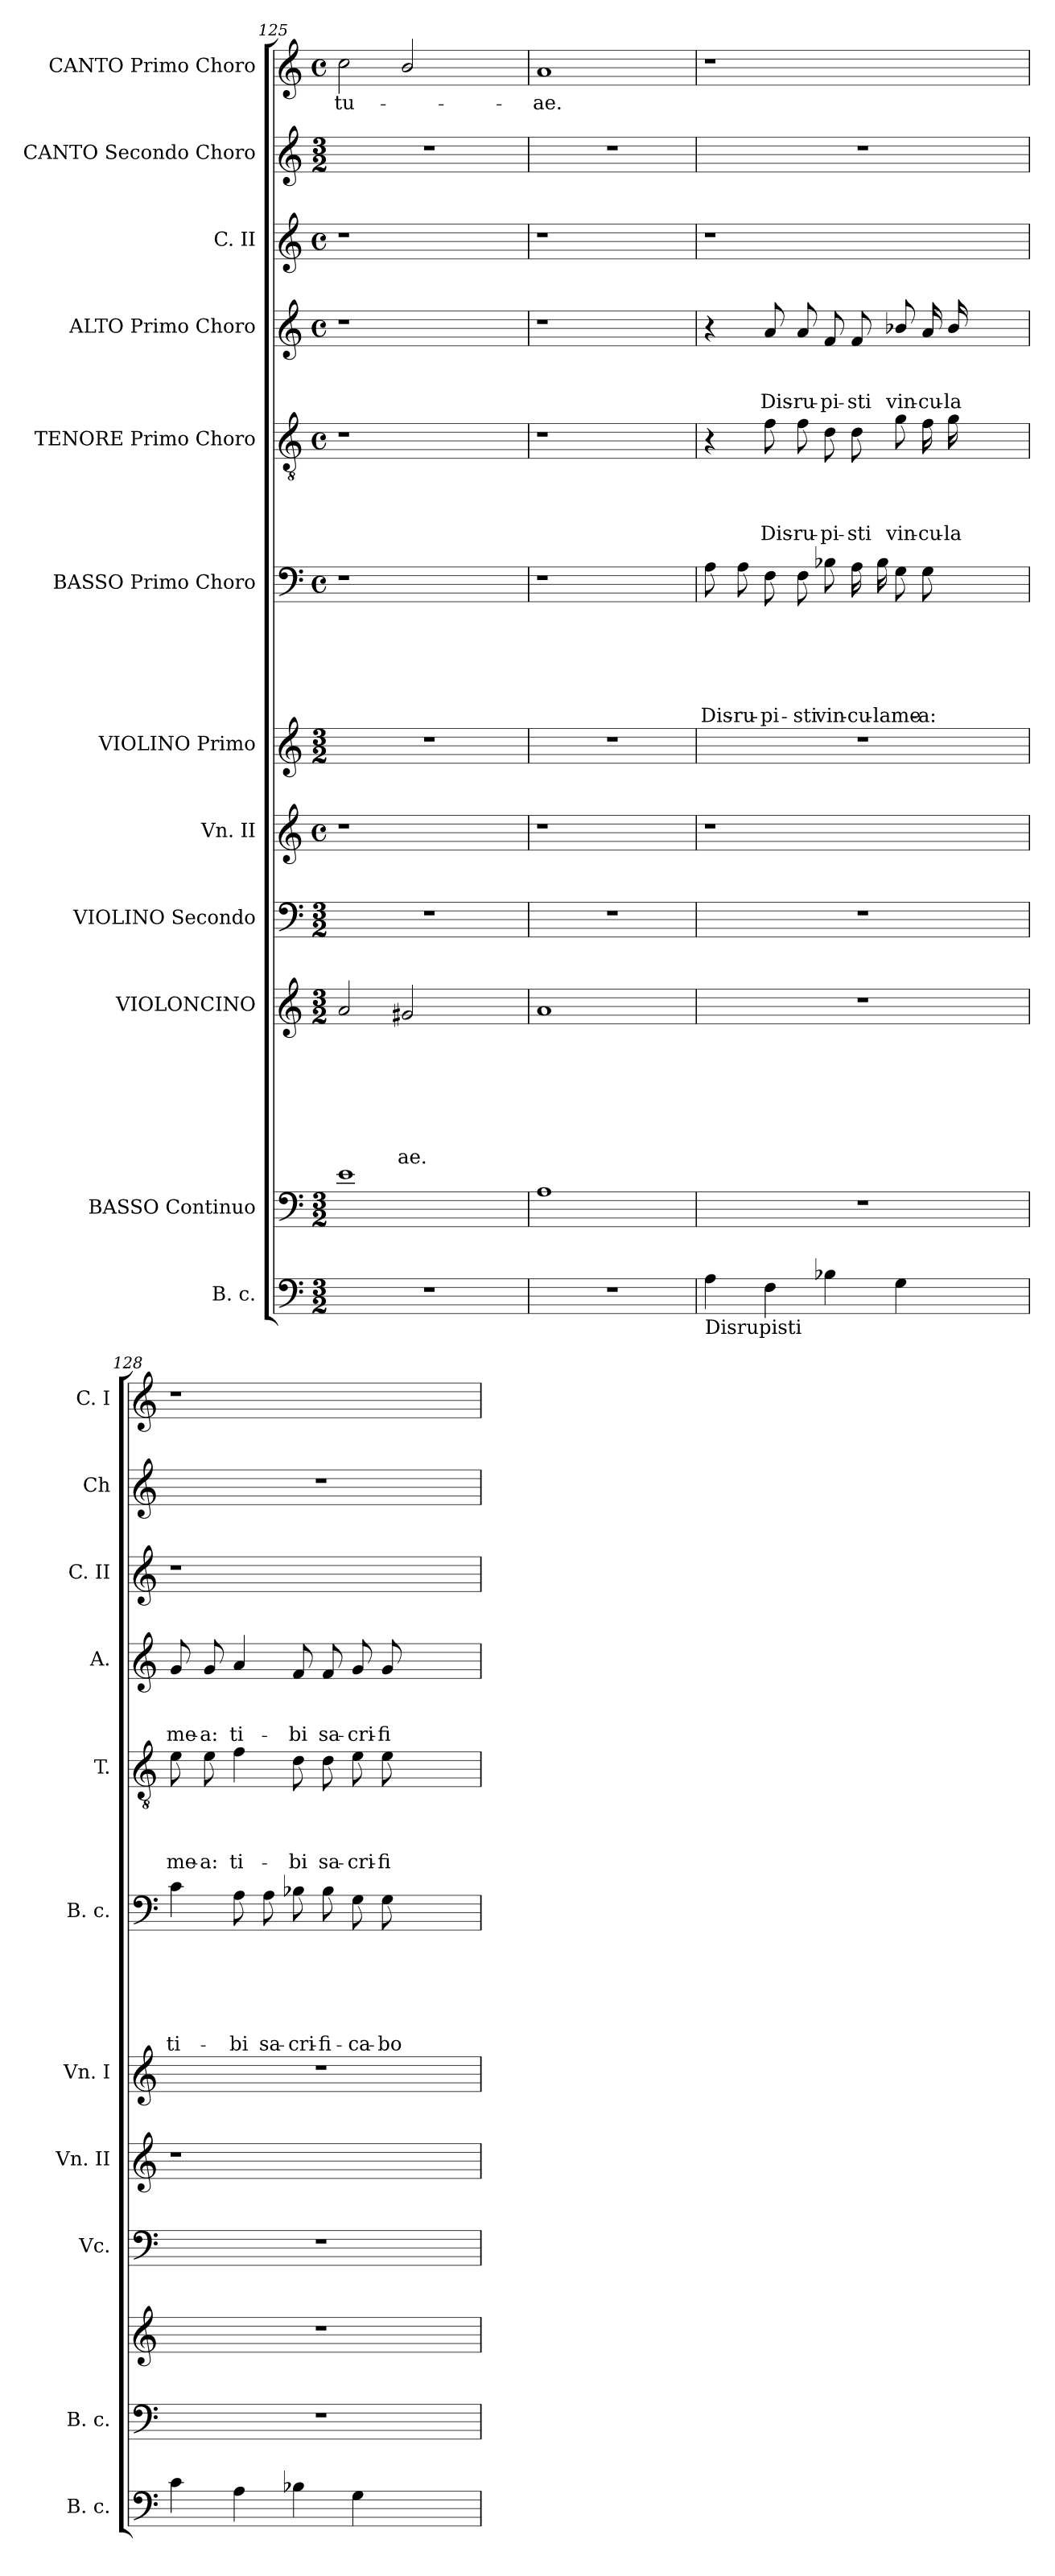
**kern	**kern	**kern	**text	**text	**text	**text	**text	**text	**text	**kern	**kern	**kern	**kern	**text	**text	**text	**text	**text	**text	**kern	**text	**text	**text	**text	**kern	**text	**text	**text	**kern	**kern	**kern	**text
*part12	*part11	*part10	*part10	*part10	*part10	*part10	*part10	*part10	*part10	*part9	*part8	*part7	*part6	*part6	*part6	*part6	*part6	*part6	*part6	*part5	*part5	*part5	*part5	*part5	*part4	*part4	*part4	*part4	*part3	*part2	*part1	*part1
*staff12	*staff11	*staff10	*staff10	*staff10	*staff10	*staff10	*staff10	*staff10	*staff10	*staff9	*staff8	*staff7	*staff6	*staff6	*staff6	*staff6	*staff6	*staff6	*staff6	*staff5	*staff5	*staff5	*staff5	*staff5	*staff4	*staff4	*staff4	*staff4	*staff3	*staff2	*staff1	*staff1
*I"B. c.	*I"BASSO Continuo	*I"VIOLONCINO	*	*	*	*	*	*	*	*I"VIOLINO Secondo	*I"Vn. II	*I"VIOLINO Primo	*I"BASSO Primo Choro	*	*	*	*	*	*	*I"TENORE Primo Choro	*	*	*	*	*I"ALTO Primo Choro	*	*	*	*I"C. II	*I"CANTO Secondo Choro	*I"CANTO Primo Choro	*
*I'B. c.	*I'B. c.	*	*	*	*	*	*	*	*	*I'Vc.	*I'Vn. II	*I'Vn. I	*I'B. c.	*	*	*	*	*	*	*I'T.	*	*	*	*	*I'A.	*	*	*	*I'C. II	*I'Ch	*I'C. I	*
*clefF4	*clefF4	*clefG2	*	*	*	*	*	*	*	*clefF4	*clefG2	*clefG2	*clefF4	*	*	*	*	*	*	*clefGv2	*	*	*	*	*clefG2	*	*	*	*clefG2	*clefG2	*clefG2	*
*	*ITrd7c12	*	*	*	*	*	*	*	*	*	*	*	*	*	*	*	*	*	*	*	*	*	*	*	*	*	*	*	*	*	*	*
*k[]	*k[]	*k[]	*	*	*	*	*	*	*	*k[]	*k[]	*k[]	*k[]	*	*	*	*	*	*	*k[]	*	*	*	*	*k[]	*	*	*	*k[]	*k[]	*k[]	*
*C:	*C:	*C:	*	*	*	*	*	*	*	*C:	*C:	*C:	*C:	*	*	*	*	*	*	*C:	*	*	*	*	*C:	*	*	*	*C:	*C:	*C:	*
*M3/2	*M3/2	*M3/2	*	*	*	*	*	*	*	*M3/2	*M4/4	*M3/2	*M4/4	*	*	*	*	*	*	*M4/4	*	*	*	*	*M4/4	*	*	*	*M4/4	*M3/2	*M4/4	*
*	*	*	*	*	*	*	*	*	*	*	*met(c)	*	*met(c)	*	*	*	*	*	*	*met(c)	*	*	*	*	*met(c)	*	*	*	*met(c)	*	*met(c)	*
=125	=125	=125	=125	=125	=125	=125	=125	=125	=125	=125	=125	=125	=125	=125	=125	=125	=125	=125	=125	=125	=125	=125	=125	=125	=125	=125	=125	=125	=125	=125	=125	=125
!	!	!	!	!	!	!	!	!	!	!	!	!	!	!	!	!	!	!	!	!	!	!	!	!	!	!	!	!	!	!	!	!LO:LY:b
1.r	1E	2a/	.	.	.	.	.	.	.	1.r	1r	1.r	1r	.	.	.	.	.	.	1r	.	.	.	.	1r	.	.	.	1r	1.r	2cc\	tu-
!	!	!	!	!	!	!	!	!	!LO:LY:b	!	!	!	!	!	!	!	!	!	!	!	!	!	!	!	!	!	!	!	!	!	!	!
.	.	2g#X/	.	.	.	.	.	.	-ae.	.	.	.	.	.	.	.	.	.	.	.	.	.	.	.	.	.	.	.	.	.	2b/	.
.	2ryy	2ryy	.	.	.	.	.	.	.	.	2ryy	.	2ryy	.	.	.	.	.	.	2ryy	.	.	.	.	2ryy	.	.	.	2ryy	.	2ryy	.
=126	=126	=126	=126	=126	=126	=126	=126	=126	=126	=126	=126	=126	=126	=126	=126	=126	=126	=126	=126	=126	=126	=126	=126	=126	=126	=126	=126	=126	=126	=126	=126	=126
!	!	!	!	!	!	!	!	!	!	!	!	!	!	!	!	!	!	!	!	!	!	!	!	!	!	!	!	!	!	!	!	!LO:LY:b
1.r	1AA	1a	.	.	.	.	.	.	.	1.r	1r	1.r	1r	.	.	.	.	.	.	1r	.	.	.	.	1r	.	.	.	1r	1.r	1a	-ae.
.	2ryy	2ryy	.	.	.	.	.	.	.	.	2ryy	.	2ryy	.	.	.	.	.	.	2ryy	.	.	.	.	2ryy	.	.	.	2ryy	.	2ryy	.
!!LO:PB:g=z
=127	=127	=127	=127	=127	=127	=127	=127	=127	=127	=127	=127	=127	=127	=127	=127	=127	=127	=127	=127	=127	=127	=127	=127	=127	=127	=127	=127	=127	=127	=127	=127	=127
!LO:TX:b:t=Disrupisti	!	!	!	!	!	!	!	!	!	!	!	!	!	!	!	!	!	!	!	!	!	!	!	!	!	!	!	!	!	!	!	!
!	!	!	!	!	!	!	!	!	!	!	!	!	!	!	!	!	!	!	!LO:LY:b	!	!	!	!	!	!	!	!	!	!	!	!	!
4A\	1.r	1.r	.	.	.	.	.	.	.	1.r	1r	1.r	8A\	.	.	.	.	.	Dis-	4r	.	.	.	.	4r	.	.	.	1r	1.r	1r	.
!	!	!	!	!	!	!	!	!	!	!	!	!	!	!	!	!	!	!	!LO:LY:b	!	!	!	!	!	!	!	!	!	!	!	!	!
.	.	.	.	.	.	.	.	.	.	.	.	.	8A\	.	.	.	.	.	-ru-	.	.	.	.	.	.	.	.	.	.	.	.	.
!	!	!	!	!	!	!	!	!	!	!	!	!	!	!	!	!	!	!	!LO:LY:b	!	!	!	!	!LO:LY:b	!	!	!	!LO:LY:b	!	!	!	!
4F\	.	.	.	.	.	.	.	.	.	.	.	.	8F\	.	.	.	.	.	-pi-	8f\	.	.	.	Dis-	8a/	.	.	Dis-	.	.	.	.
!	!	!	!	!	!	!	!	!	!	!	!	!	!	!	!	!	!	!	!LO:LY:b	!	!	!	!	!LO:LY:b	!	!	!	!LO:LY:b	!	!	!	!
.	.	.	.	.	.	.	.	.	.	.	.	.	8F\	.	.	.	.	.	-sti	8f\	.	.	.	-ru-	8a/	.	.	-ru-	.	.	.	.
!	!	!	!	!	!	!	!	!	!	!	!	!	!	!	!	!	!	!	!LO:LY:b	!	!	!	!	!LO:LY:b	!	!	!	!LO:LY:b	!	!	!	!
4B-X\	.	.	.	.	.	.	.	.	.	.	.	.	8B-X\	.	.	.	.	.	vin-	8d\	.	.	.	-pi-	8f/	.	.	-pi-	.	.	.	.
!	!	!	!	!	!	!	!	!	!	!	!	!	!	!	!	!	!	!	!LO:LY:b	!	!	!	!	!LO:LY:b	!	!	!	!LO:LY:b	!	!	!	!
.	.	.	.	.	.	.	.	.	.	.	.	.	16A\	.	.	.	.	.	-cu-	8d\	.	.	.	-sti	8f/	.	.	-sti	.	.	.	.
!	!	!	!	!	!	!	!	!	!	!	!	!	!	!	!	!	!	!	!LO:LY:b	!	!	!	!	!	!	!	!	!	!	!	!	!
.	.	.	.	.	.	.	.	.	.	.	.	.	16B-\	.	.	.	.	.	-lame-	.	.	.	.	.	.	.	.	.	.	.	.	.
!	!	!	!	!	!	!	!	!	!	!	!	!	!	!	!	!	!	!	!	!	!	!	!	!LO:LY:b	!	!	!	!LO:LY:b	!	!	!	!
4G\	.	.	.	.	.	.	.	.	.	.	.	.	8G\	.	.	.	.	.	.	8g\	.	.	.	vin-	8b-X/	.	.	vin-	.	.	.	.
!	!	!	!	!	!	!	!	!	!	!	!	!	!	!	!	!	!	!	!LO:LY:b	!	!	!	!	!LO:LY:b	!	!	!	!LO:LY:b	!	!	!	!
.	.	.	.	.	.	.	.	.	.	.	.	.	8G\	.	.	.	.	.	-a:	16f\	.	.	.	-cu-	16a/	.	.	-cu-	.	.	.	.
!	!	!	!	!	!	!	!	!	!	!	!	!	!	!	!	!	!	!	!	!	!	!	!	!LO:LY:b:rj	!	!	!	!LO:LY:b:rj	!	!	!	!
.	.	.	.	.	.	.	.	.	.	.	.	.	.	.	.	.	.	.	.	16g\	.	.	.	-la	16b-/	.	.	-la	.	.	.	.
2ryy	.	.	.	.	.	.	.	.	.	.	2ryy	.	2ryy	.	.	.	.	.	.	2ryy	.	.	.	.	2ryy	.	.	.	2ryy	.	2ryy	.
=128	=128	=128	=128	=128	=128	=128	=128	=128	=128	=128	=128	=128	=128	=128	=128	=128	=128	=128	=128	=128	=128	=128	=128	=128	=128	=128	=128	=128	=128	=128	=128	=128
!	!	!	!	!	!	!	!	!	!	!	!	!	!	!	!	!	!	!	!LO:LY:b	!	!	!	!	!LO:LY:b	!	!	!	!LO:LY:b	!	!	!	!
4c\	1.r	1.r	.	.	.	.	.	.	.	1.r	1r	1.r	4c\	.	.	.	.	.	ti-	8e\	.	.	.	me-	8g/	.	.	me-	1r	1.r	1r	.
!	!	!	!	!	!	!	!	!	!	!	!	!	!	!	!	!	!	!	!	!	!	!	!	!LO:LY:b	!	!	!	!LO:LY:b	!	!	!	!
.	.	.	.	.	.	.	.	.	.	.	.	.	.	.	.	.	.	.	.	8e\	.	.	.	-a:	8g/	.	.	-a:	.	.	.	.
!	!	!	!	!	!	!	!	!	!	!	!	!	!	!	!	!	!	!	!LO:LY:b	!	!	!	!	!LO:LY:b	!	!	!	!LO:LY:b	!	!	!	!
4A\	.	.	.	.	.	.	.	.	.	.	.	.	8A\	.	.	.	.	.	-bi	4f\	.	.	.	ti-	4a/	.	.	ti-	.	.	.	.
!	!	!	!	!	!	!	!	!	!	!	!	!	!	!	!	!	!	!	!LO:LY:b	!	!	!	!	!	!	!	!	!	!	!	!	!
.	.	.	.	.	.	.	.	.	.	.	.	.	8A\	.	.	.	.	.	sa-	.	.	.	.	.	.	.	.	.	.	.	.	.
!	!	!	!	!	!	!	!	!	!	!	!	!	!	!	!	!	!	!	!LO:LY:b:rj	!	!	!	!	!LO:LY:b	!	!	!	!LO:LY:b	!	!	!	!
4B-X\	.	.	.	.	.	.	.	.	.	.	.	.	8B-X\	.	.	.	.	.	-cri-	8d\	.	.	.	-bi	8f/	.	.	-bi	.	.	.	.
!	!	!	!	!	!	!	!	!	!	!	!	!	!	!	!	!	!	!	!LO:LY:b	!	!	!	!	!LO:LY:b	!	!	!	!LO:LY:b	!	!	!	!
.	.	.	.	.	.	.	.	.	.	.	.	.	8B-\	.	.	.	.	.	-fi-	8d\	.	.	.	sa-	8f/	.	.	sa-	.	.	.	.
!	!	!	!	!	!	!	!	!	!	!	!	!	!	!	!	!	!	!	!LO:LY:b	!	!	!	!	!LO:LY:b:rj	!	!	!	!LO:LY:b:rj	!	!	!	!
4G\	.	.	.	.	.	.	.	.	.	.	.	.	8G\	.	.	.	.	.	-ca-	8e\	.	.	.	-cri-	8g/	.	.	-cri-	.	.	.	.
!	!	!	!	!	!	!	!	!	!	!	!	!	!	!	!	!	!	!	!LO:LY:b:rj	!	!	!	!	!LO:LY:b	!	!	!	!LO:LY:b	!	!	!	!
.	.	.	.	.	.	.	.	.	.	.	.	.	8G\	.	.	.	.	.	-bo	8e\	.	.	.	-fi-	8g/	.	.	-fi-	.	.	.	.
2ryy	.	.	.	.	.	.	.	.	.	.	2ryy	.	2ryy	.	.	.	.	.	.	2ryy	.	.	.	.	2ryy	.	.	.	2ryy	.	2ryy	.
=	=	=	=	=	=	=	=	=	=	=	=	=	=	=	=	=	=	=	=	=	=	=	=	=	=	=	=	=	=	=	=	=
*-	*-	*-	*-	*-	*-	*-	*-	*-	*-	*-	*-	*-	*-	*-	*-	*-	*-	*-	*-	*-	*-	*-	*-	*-	*-	*-	*-	*-	*-	*-	*-	*-
